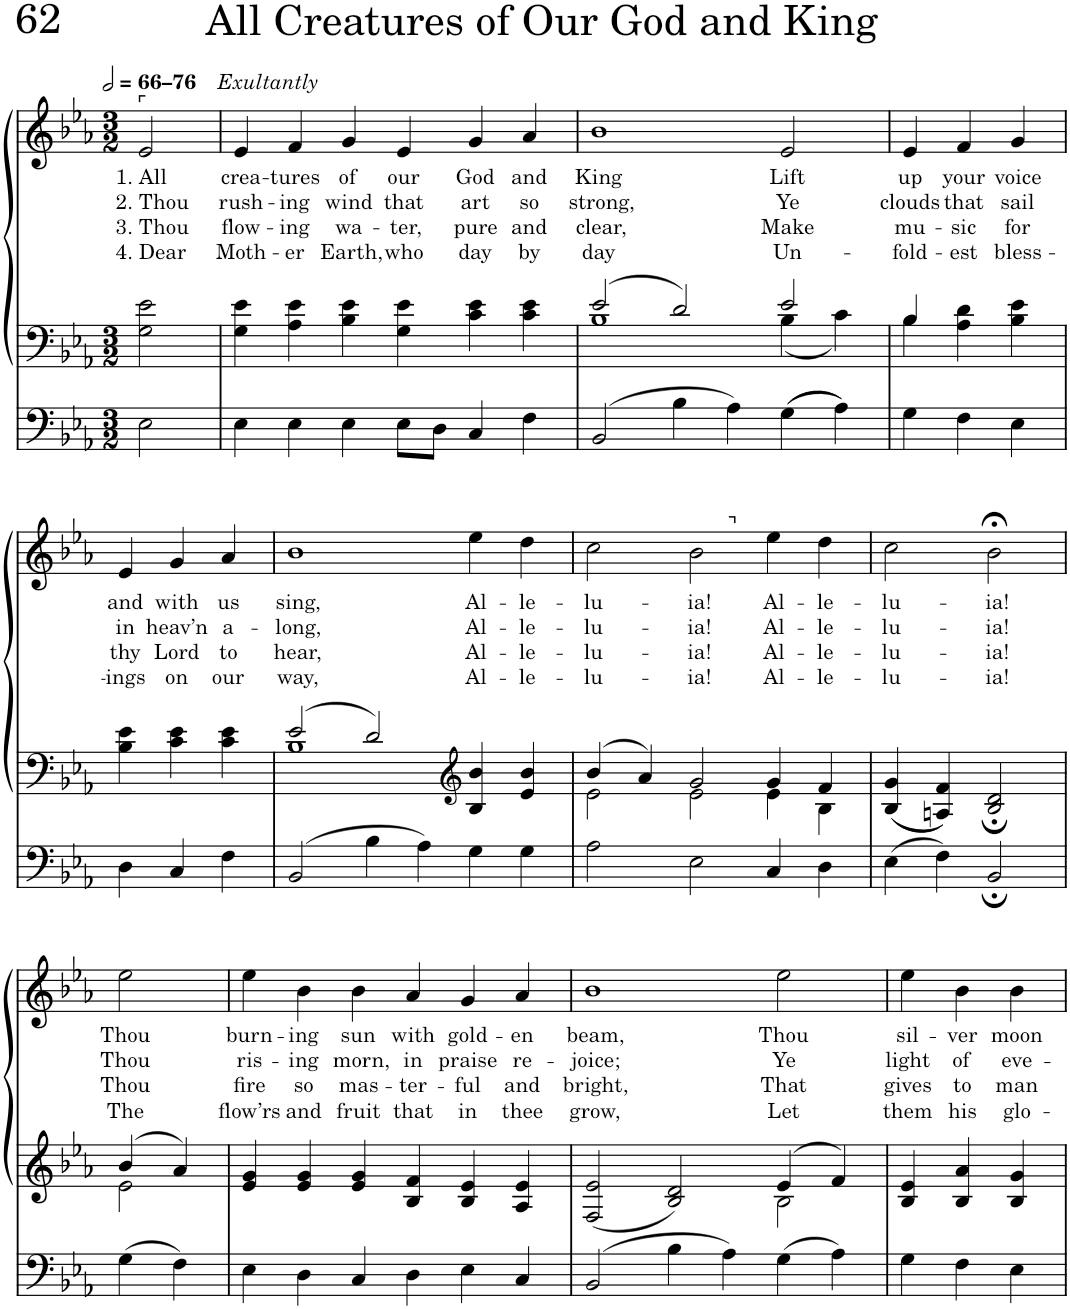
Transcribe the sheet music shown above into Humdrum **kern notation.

**kern	**kern	**kern	**text	**text	**text	**text
*part1	*part1	*part1	*part1	*part1	*part1	*part1
*staff3	*staff2	*staff1	*staff1	*staff1	*staff1	*staff1
*I"Organ	*	*	*	*	*	*
*I'Org.	*	*	*	*	*	*
*clefF4	*clefF4	*clefG2	*	*	*	*
*k[b-e-a-]	*k[b-e-a-]	*k[b-e-a-]	*	*	*	*
*M3/2	*M3/2	*M3/2	*	*	*	*
*MM132	*MM132	*MM132	*	*	*	*
=1	=1	=1	=1	=1	=1	=1
!	!	!LO:TX:a:t=⌜	!	!	!	!
!	!	!LO:TX:a:B:t=–76	!	!	!	!
!	!	!	!LO:LY:b	!LO:LY:b	!LO:LY:b	!LO:LY:b
2E-\	2G\ 2e-\	2e-/	1. All	2. Thou	3. Thou	4. Dear
=2	=2	=2	=2	=2	=2	=2
!	!	!LO:TX:a:i:t=Exultantly	!	!	!	!
!	!	!	!LO:LY:b	!LO:LY:b	!LO:LY:b	!LO:LY:b
4E-\	4G\ 4e-\	4e-/	crea-	rush-	flow-	Moth-
!	!	!	!LO:LY:b	!LO:LY:b	!LO:LY:b	!LO:LY:b
4E-\	4A-\ 4e-\	4f/	-tures	-ing	-ing	-er
!	!	!	!LO:LY:b	!LO:LY:b	!LO:LY:b	!LO:LY:b
4E-\	4B-\ 4e-\	4g/	of	wind	wa-	Earth,
!	!	!	!LO:LY:b	!LO:LY:b	!LO:LY:b	!LO:LY:b
8E-\L	4G\ 4e-\	4e-/	our	that	-ter,	who
8D\J	.	.	.	.	.	.
!	!	!	!LO:LY:b	!LO:LY:b	!LO:LY:b	!LO:LY:b
4C/	4c\ 4e-\	4g/	God	art	pure	day
!	!	!	!LO:LY:b	!LO:LY:b	!LO:LY:b	!LO:LY:b
4F\	4c\ 4e-\	4a-/	and	so	and	by
=3	=3	=3	=3	=3	=3	=3
*	*^	*	*	*	*	*
!	!	!	!	!LO:LY:b	!LO:LY:b	!LO:LY:b	!LO:LY:b
2BB-/	2e-/	1B-	1b-	King	strong,	clear,	day
4B-\	2d/	.	.	.	.	.	.
4A-\	.	.	.	.	.	.	.
!	!	!	!	!LO:LY:b	!LO:LY:b	!LO:LY:b	!LO:LY:b
4G\	2e-/	4B-\	2e-/	Lift	Ye	Make	Un-
4A-\	.	4c\	.	.	.	.	.
=4	=4	=4	=4	=4	=4	=4	=4
!	!	!	!	!LO:LY:b	!LO:LY:b	!LO:LY:b	!LO:LY:b
4G\	4B-/	4B-\	4e-/	up	clouds	mu-	-fold-
!	!	!	!	!LO:LY:b	!LO:LY:b	!LO:LY:b	!LO:LY:b
4F\	4A-\ 4d\	2ryy	4f/	your	that	-sic	-est
!	!	!	!	!LO:LY:b	!LO:LY:b	!LO:LY:b	!LO:LY:b
4E-\	4B-\ 4e-\	.	4g/	voice	sail	for	bless-
*	*v	*v	*	*	*	*	*
!!LO:LB:g=z
=5	=5	=5	=5	=5	=5	=5
!	!	!	!LO:LY:b	!LO:LY:b	!LO:LY:b	!LO:LY:b
4D\	4B-\ 4e-\	4e-/	and	in	thy	-ings
!	!	!	!LO:LY:b	!LO:LY:b	!LO:LY:b	!LO:LY:b
4C/	4c\ 4e-\	4g/	with	heav’n	Lord	on
!	!	!	!LO:LY:b	!LO:LY:b	!LO:LY:b	!LO:LY:b
4F\	4c\ 4e-\	4a-/	us	a-	to	our
=6	=6	=6	=6	=6	=6	=6
*	*^	*	*	*	*	*
!	!	!	!	!LO:LY:b	!LO:LY:b	!LO:LY:b	!LO:LY:b
2BB-/	2e-/	1B-	1b-	sing,	-long,	hear,	way,
4B-\	2d/	.	.	.	.	.	.
4A-\	.	.	.	.	.	.	.
*	*clefG2	*	*	*	*	*	*
!	!	!	!	!LO:LY:b	!LO:LY:b	!LO:LY:b	!LO:LY:b
4G\	4B-/ 4b-/	2ryy	4ee-\	Al-	Al-	Al-	Al-
!	!	!	!	!LO:LY:b	!LO:LY:b	!LO:LY:b	!LO:LY:b
4G\	4e-/ 4b-/	.	4dd\	-le-	-le-	-le-	-le-
=7	=7	=7	=7	=7	=7	=7	=7
!	!	!	!	!LO:LY:b	!LO:LY:b	!LO:LY:b	!LO:LY:b
*	*	*	*^	*	*	*	*
2A-\	4b-/	2e-\	2cc\	2.ryy	-lu-	-lu-	-lu-	-lu-
.	4a-/	.	.	.	.	.	.	.
!	!	!	!	!	!LO:LY:b	!LO:LY:b	!LO:LY:b	!LO:LY:b
2E-\	2g/	2e-\	2b-\	.	-ia!	-ia!	-ia!	-ia!
!	!	!	!	!LO:TX:a:t=⌝	!	!	!	!
.	.	.	.	2.ryy	.	.	.	.
!	!	!	!	!	!LO:LY:b	!LO:LY:b	!LO:LY:b	!LO:LY:b
4C/	4g/	4e-\	4ee-\	.	Al-	Al-	Al-	Al-
!	!	!	!	!	!LO:LY:b	!LO:LY:b	!LO:LY:b	!LO:LY:b
4D\	4f/	4B-\	4dd\	.	-le-	-le-	-le-	-le-
=8	=8	=8	=8	=8	=8	=8	=8	=8
!	!	!	!	!	!LO:LY:b	!LO:LY:b	!LO:LY:b	!LO:LY:b
*	*v	*v	*	*	*	*	*	*
*	*	*v	*v	*	*	*	*
4E-\	4B-/ 4g/	2cc\	-lu-	-lu-	-lu-	-lu-
4F\	4An/ 4f/	.	.	.	.	.
!	!	!	!LO:LY:b	!LO:LY:b	!LO:LY:b	!LO:LY:b
2BB-;/	2B-/; 2d/;	2b-;<\	-ia!	-ia!	-ia!	-ia!
!!LO:LB:g=z
=9	=9	=9	=9	=9	=9	=9
*	*^	*	*	*	*	*
!	!	!	!	!LO:LY:b	!LO:LY:b	!LO:LY:b	!LO:LY:b
4G\	4b-/	2e-\	2ee-\	Thou	Thou	Thou	The
4F\	4a-/	.	.	.	.	.	.
*	*v	*v	*	*	*	*	*
=10	=10	=10	=10	=10	=10	=10
!	!	!	!LO:LY:b	!LO:LY:b	!LO:LY:b	!LO:LY:b
4E-\	4e-/ 4g/	4ee-\	burn-	ris-	fire	flow’rs
!	!	!	!LO:LY:b	!LO:LY:b	!LO:LY:b	!LO:LY:b
4D\	4e-/ 4g/	4b-\	-ing	-ing	so	and
!	!	!	!LO:LY:b	!LO:LY:b	!LO:LY:b	!LO:LY:b
4C/	4e-/ 4g/	4b-\	sun	morn,	mas-	fruit
!	!	!	!LO:LY:b	!LO:LY:b	!LO:LY:b	!LO:LY:b
4D\	4B-/ 4f/	4a-/	with	in	-ter-	that
!	!	!	!LO:LY:b	!LO:LY:b	!LO:LY:b	!LO:LY:b
4E-\	4B-/ 4e-/	4g/	gold-	praise	-ful	in
!	!	!	!LO:LY:b	!LO:LY:b	!LO:LY:b	!LO:LY:b
4C/	4A-/ 4e-/	4a-/	-en	re-	and	thee
=11	=11	=11	=11	=11	=11	=11
*	*^	*	*	*	*	*
!	!	!	!	!LO:LY:b	!LO:LY:b	!LO:LY:b	!LO:LY:b
2BB-/	2F/ 2e-/	1ryy	1b-	beam,	-joice;	bright,	grow,
4B-\	2B-/ 2d/	.	.	.	.	.	.
4A-\	.	.	.	.	.	.	.
!	!	!	!	!LO:LY:b	!LO:LY:b	!LO:LY:b	!LO:LY:b
4G\	4e-/	2B-\	2ee-\	Thou	Ye	That	Let
4A-\	4f/	.	.	.	.	.	.
*	*v	*v	*	*	*	*	*
=12	=12	=12	=12	=12	=12	=12
!	!	!	!LO:LY:b	!LO:LY:b	!LO:LY:b	!LO:LY:b
4G\	4B-/ 4e-/	4ee-\	sil-	light	gives	them
!	!	!	!LO:LY:b	!LO:LY:b	!LO:LY:b	!LO:LY:b
4F\	4B-/ 4a-/	4b-\	-ver	of	to	his
!	!	!	!LO:LY:b	!LO:LY:b	!LO:LY:b	!LO:LY:b
4E-\	4B-/ 4g/	4b-\	moon	eve-	man	glo-
=	=	=	=	=	=	=
*-	*-	*-	*-	*-	*-	*-
